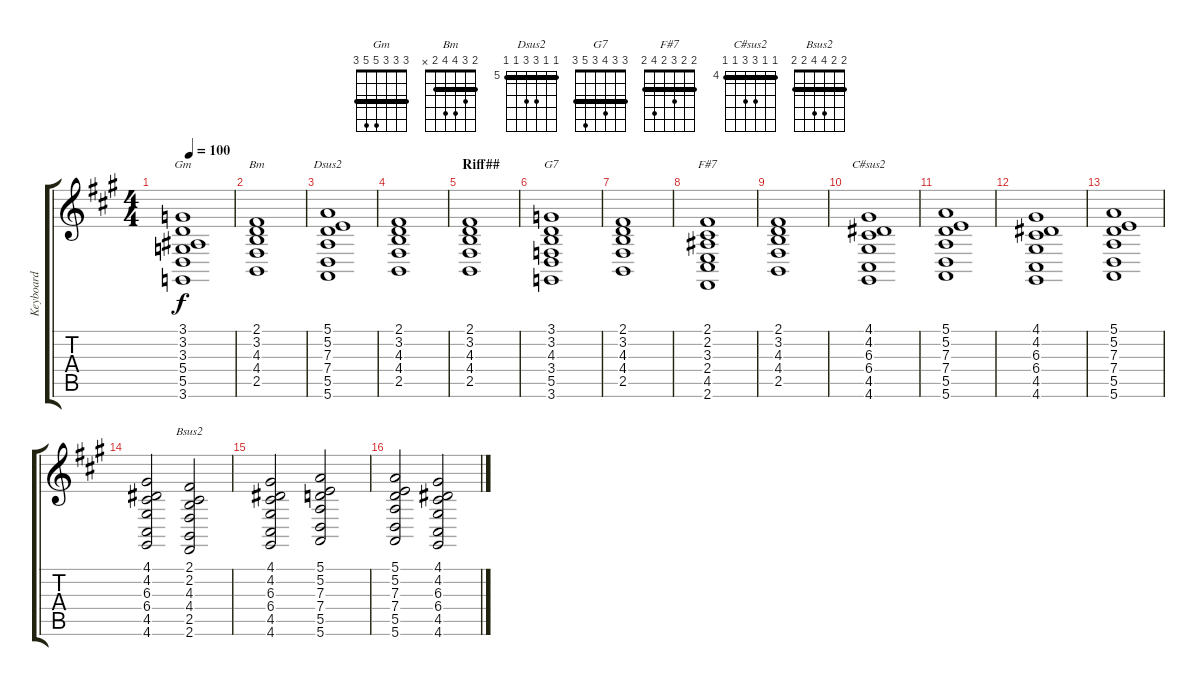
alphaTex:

\track ("Keyboard" "Keyboard") {instrument electricpiano1}
\staff {score tabs}
\tuning (E4 B3 G3 D3 A2 E2) {hide}
\chord ("Gm" 3 3 3 5 5 3) {barre 3}
\chord ("Bm" 2 3 4 4 2 x) {barre 2}
\chord ("Dsus2" 5 5 7 7 5 5) {firstfret 5 barre 5}
\chord ("G7" 3 3 4 3 5 3) {barre 3}
\chord ("F#7" 2 2 3 2 4 2) {barre 2}
\chord ("C#sus2" 4 4 6 6 4 4) {firstfret 4 barre 4}
\chord ("Bsus2" 2 2 4 4 2 2) {barre 2}
\ts (4 4)
\tempo 100
\clef g2
\ks f#minor
(3.1 3.2 3.3 5.4 5.5 3.6).1{ch "Gm" dy f} |
(2.1 3.2 4.3 4.4 2.5).1{ch "Bm"} |
(5.1 5.2 7.3 7.4 5.5 5.6).1{ch "Dsus2"} |
(2.1 3.2 4.3 4.4 2.5).1 |
\section ("" "Riff##")
(2.1 3.2 4.3 4.4 2.5).1 |
(3.1 3.2 4.3 3.4 5.5 3.6).1{ch "G7"} |
(2.1 3.2 4.3 4.4 2.5).1 |
(2.1 2.2 3.3 2.4 4.5 2.6).1{ch "F#7"} |
(2.1 3.2 4.3 4.4 2.5).1 |
(4.1 4.2 6.3 6.4 4.5 4.6).1{ch "C#sus2"} |
(5.1 5.2 7.3 7.4 5.5 5.6).1 |
(4.1 4.2 6.3 6.4 4.5 4.6).1 |
(5.1 5.2 7.3 7.4 5.5 5.6).1 |
(4.1 4.2 6.3 6.4 4.5 4.6).2 (2.1 2.2 4.3 4.4 2.5 2.6).2{ch "Bsus2"} |
(4.1 4.2 6.3 6.4 4.5 4.6).2 (5.1 5.2 7.3 7.4 5.5 5.6).2 |
(5.1 5.2 7.3 7.4 5.5 5.6).2 (4.1 4.2 6.3 6.4 4.5 4.6).2
